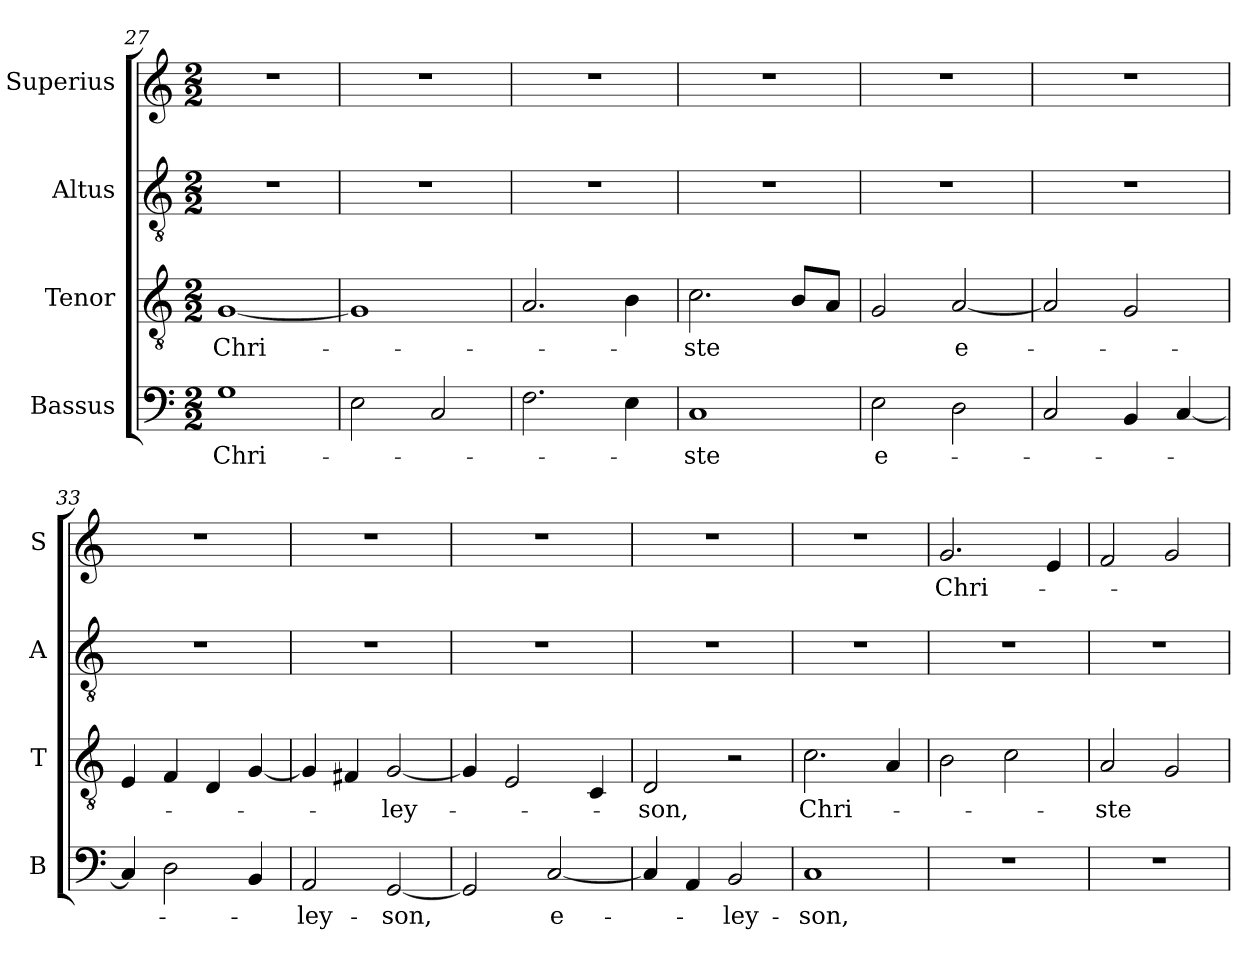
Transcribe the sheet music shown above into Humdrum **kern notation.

**kern	**text	**kern	**text	**kern	**kern	**text
*part4	*part4	*part3	*part3	*part2	*part1	*part1
*staff4	*staff4	*staff3	*staff3	*staff2	*staff1	*staff1
*I"Bassus	*	*I"Tenor	*	*I"Altus	*I"Superius	*
*I'B	*	*I'T	*	*I'A	*I'S	*
*clefF4	*	*clefGv2	*	*clefGv2	*clefG2	*
*k[]	*	*k[]	*	*k[]	*k[]	*
*M2/2	*	*M2/2	*	*M2/2	*M2/2	*
=27	=27	=27	=27	=27	=27	=27
1G	Chri-	[1G	Chri-	1r	1r	.
=28	=28	=28	=28	=28	=28	=28
2E	.	1G]	.	1r	1r	.
2C	.	.	.	.	.	.
=29	=29	=29	=29	=29	=29	=29
2.F	.	2.A	.	1r	1r	.
4E	.	4B	.	.	.	.
=30	=30	=30	=30	=30	=30	=30
1C	-ste	2.c	-ste	1r	1r	.
.	.	8BL	.	.	.	.
.	.	8AJ	.	.	.	.
=31	=31	=31	=31	=31	=31	=31
!	!LO:LY:i	!	!	!	!	!
2E	e-	2G	.	1r	1r	.
!	!	!	!LO:LY:i	!	!	!
2D	.	[2A	e-	.	.	.
=32	=32	=32	=32	=32	=32	=32
2C	.	2A]	.	1r	1r	.
4BB	.	2G	.	.	.	.
[4C	.	.	.	.	.	.
=33	=33	=33	=33	=33	=33	=33
4C]	.	4E	.	1r	1r	.
2D	.	4F	.	.	.	.
.	.	4D	.	.	.	.
4BB	.	[4G	.	.	.	.
=34	=34	=34	=34	=34	=34	=34
!	!LO:LY:i	!	!	!	!	!
2AA	-ley-	4G]	.	1r	1r	.
.	.	4F#X	.	.	.	.
!	!LO:LY:i	!	!LO:LY:i	!	!	!
[2GG	-son,	[2G	-ley-	.	.	.
=35	=35	=35	=35	=35	=35	=35
2GG]	.	4G]	.	1r	1r	.
.	.	2E	.	.	.	.
!	!LO:LY:i	!	!	!	!	!
[2C	e-	.	.	.	.	.
.	.	4C	.	.	.	.
=36	=36	=36	=36	=36	=36	=36
!	!	!	!LO:LY:i	!	!	!
4C]	.	2D	-son,	1r	1r	.
4AA	.	.	.	.	.	.
!	!LO:LY:i	!	!	!	!	!
2BB	-ley-	2r	.	.	.	.
=37	=37	=37	=37	=37	=37	=37
!	!LO:LY:i	!	!LO:LY:i	!	!	!
1C	-son,	2.c	Chri-	1r	1r	.
.	.	4A	.	.	.	.
=38	=38	=38	=38	=38	=38	=38
1r	.	2B	.	1r	2.g	Chri-
.	.	2c	.	.	.	.
.	.	.	.	.	4e	.
=39	=39	=39	=39	=39	=39	=39
!	!	!	!LO:LY:i	!	!	!
1r	.	2A	-ste	1r	2f	.
.	.	2G	.	.	2g	.
=	=	=	=	=	=	=
*-	*-	*-	*-	*-	*-	*-
